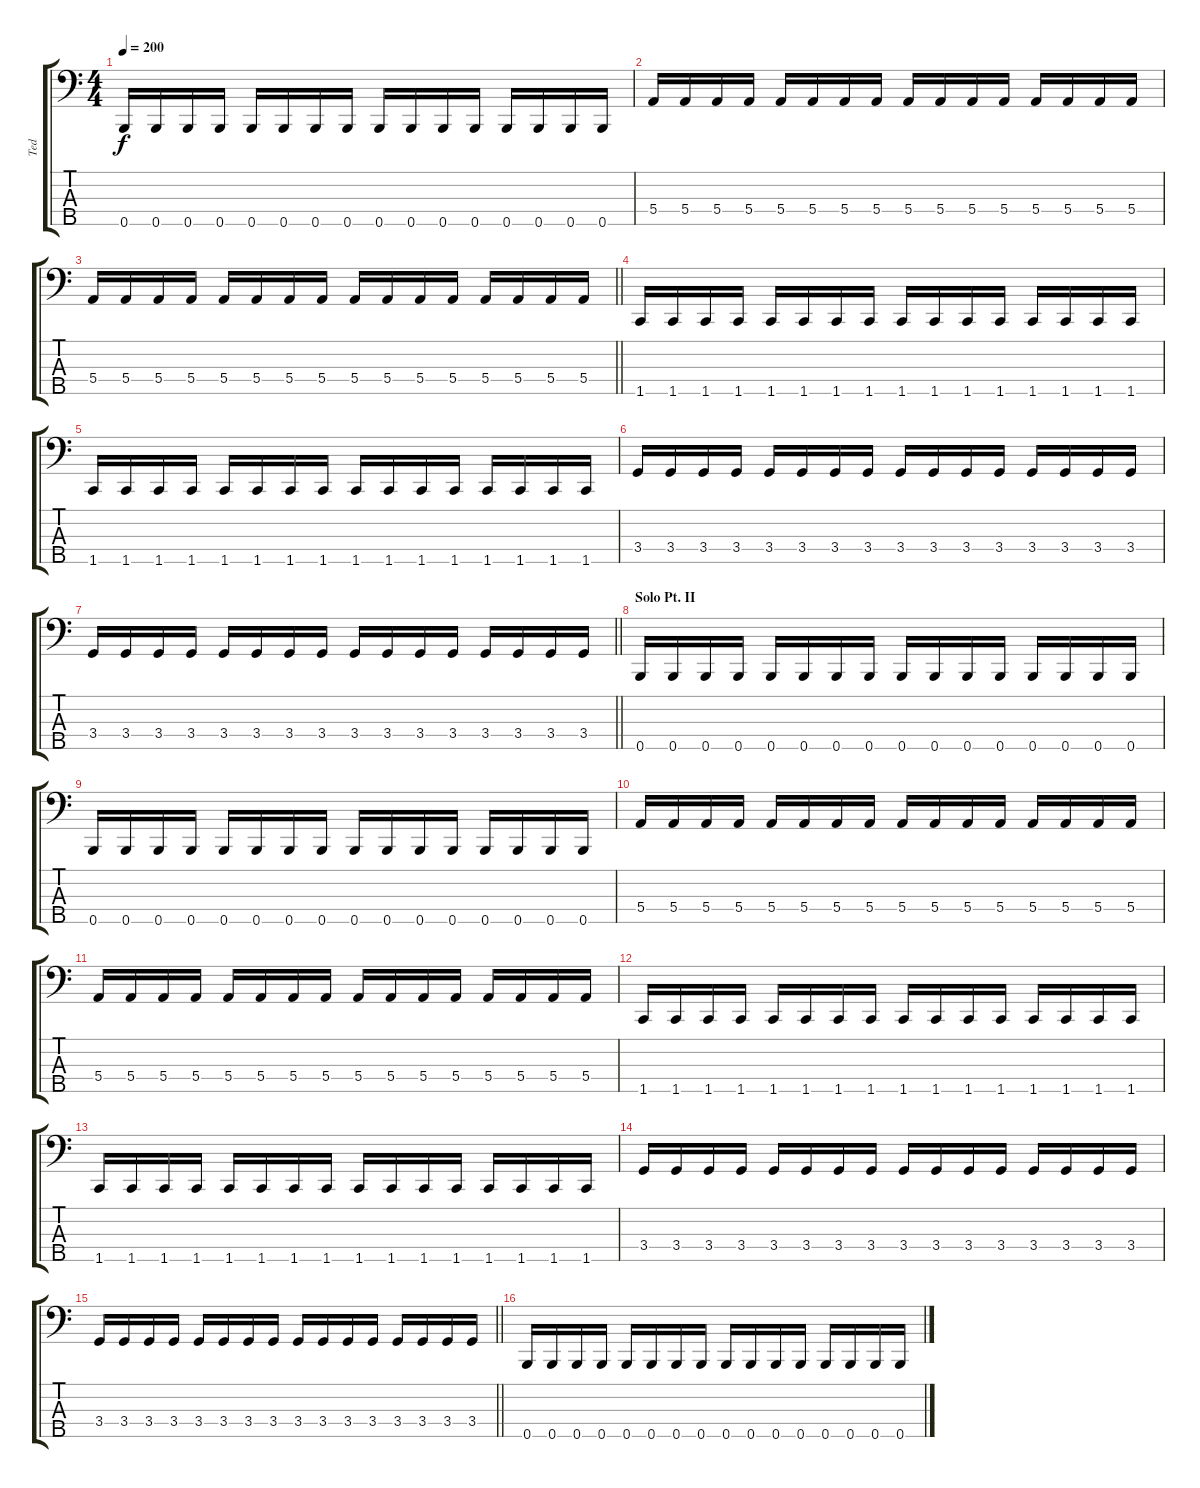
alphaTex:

\track ("Ted" "Ted") {instrument electricbassfinger}
\staff {score tabs}
\tuning (G2 D2 A1 E1 B0) {hide}
\ts (4 4)
\tempo 200
\clef f4
\ks c
0.5.16{dy f} 0.5.16 0.5.16 0.5.16 0.5.16 0.5.16 0.5.16 0.5.16 0.5.16 0.5.16 0.5.16 0.5.16 0.5.16 0.5.16 0.5.16 0.5.16 |
5.4.16 5.4.16 5.4.16 5.4.16 5.4.16 5.4.16 5.4.16 5.4.16 5.4.16 5.4.16 5.4.16 5.4.16 5.4.16 5.4.16 5.4.16 5.4.16 |
\barLineRight lightlight
5.4.16 5.4.16 5.4.16 5.4.16 5.4.16 5.4.16 5.4.16 5.4.16 5.4.16 5.4.16 5.4.16 5.4.16 5.4.16 5.4.16 5.4.16 5.4.16 |
1.5.16 1.5.16 1.5.16 1.5.16 1.5.16 1.5.16 1.5.16 1.5.16 1.5.16 1.5.16 1.5.16 1.5.16 1.5.16 1.5.16 1.5.16 1.5.16 |
1.5.16 1.5.16 1.5.16 1.5.16 1.5.16 1.5.16 1.5.16 1.5.16 1.5.16 1.5.16 1.5.16 1.5.16 1.5.16 1.5.16 1.5.16 1.5.16 |
3.4.16 3.4.16 3.4.16 3.4.16 3.4.16 3.4.16 3.4.16 3.4.16 3.4.16 3.4.16 3.4.16 3.4.16 3.4.16 3.4.16 3.4.16 3.4.16 |
\barLineRight lightlight
3.4.16 3.4.16 3.4.16 3.4.16 3.4.16 3.4.16 3.4.16 3.4.16 3.4.16 3.4.16 3.4.16 3.4.16 3.4.16 3.4.16 3.4.16 3.4.16 |
\section ("" "Solo Pt. II")
0.5.16 0.5.16 0.5.16 0.5.16 0.5.16 0.5.16 0.5.16 0.5.16 0.5.16 0.5.16 0.5.16 0.5.16 0.5.16 0.5.16 0.5.16 0.5.16 |
0.5.16 0.5.16 0.5.16 0.5.16 0.5.16 0.5.16 0.5.16 0.5.16 0.5.16 0.5.16 0.5.16 0.5.16 0.5.16 0.5.16 0.5.16 0.5.16 |
5.4.16 5.4.16 5.4.16 5.4.16 5.4.16 5.4.16 5.4.16 5.4.16 5.4.16 5.4.16 5.4.16 5.4.16 5.4.16 5.4.16 5.4.16 5.4.16 |
5.4.16 5.4.16 5.4.16 5.4.16 5.4.16 5.4.16 5.4.16 5.4.16 5.4.16 5.4.16 5.4.16 5.4.16 5.4.16 5.4.16 5.4.16 5.4.16 |
1.5.16 1.5.16 1.5.16 1.5.16 1.5.16 1.5.16 1.5.16 1.5.16 1.5.16 1.5.16 1.5.16 1.5.16 1.5.16 1.5.16 1.5.16 1.5.16 |
1.5.16 1.5.16 1.5.16 1.5.16 1.5.16 1.5.16 1.5.16 1.5.16 1.5.16 1.5.16 1.5.16 1.5.16 1.5.16 1.5.16 1.5.16 1.5.16 |
3.4.16 3.4.16 3.4.16 3.4.16 3.4.16 3.4.16 3.4.16 3.4.16 3.4.16 3.4.16 3.4.16 3.4.16 3.4.16 3.4.16 3.4.16 3.4.16 |
\barLineRight lightlight
3.4.16 3.4.16 3.4.16 3.4.16 3.4.16 3.4.16 3.4.16 3.4.16 3.4.16 3.4.16 3.4.16 3.4.16 3.4.16 3.4.16 3.4.16 3.4.16 |
\section ("" "")
0.5.16 0.5.16 0.5.16 0.5.16 0.5.16 0.5.16 0.5.16 0.5.16 0.5.16 0.5.16 0.5.16 0.5.16 0.5.16 0.5.16 0.5.16 0.5.16
